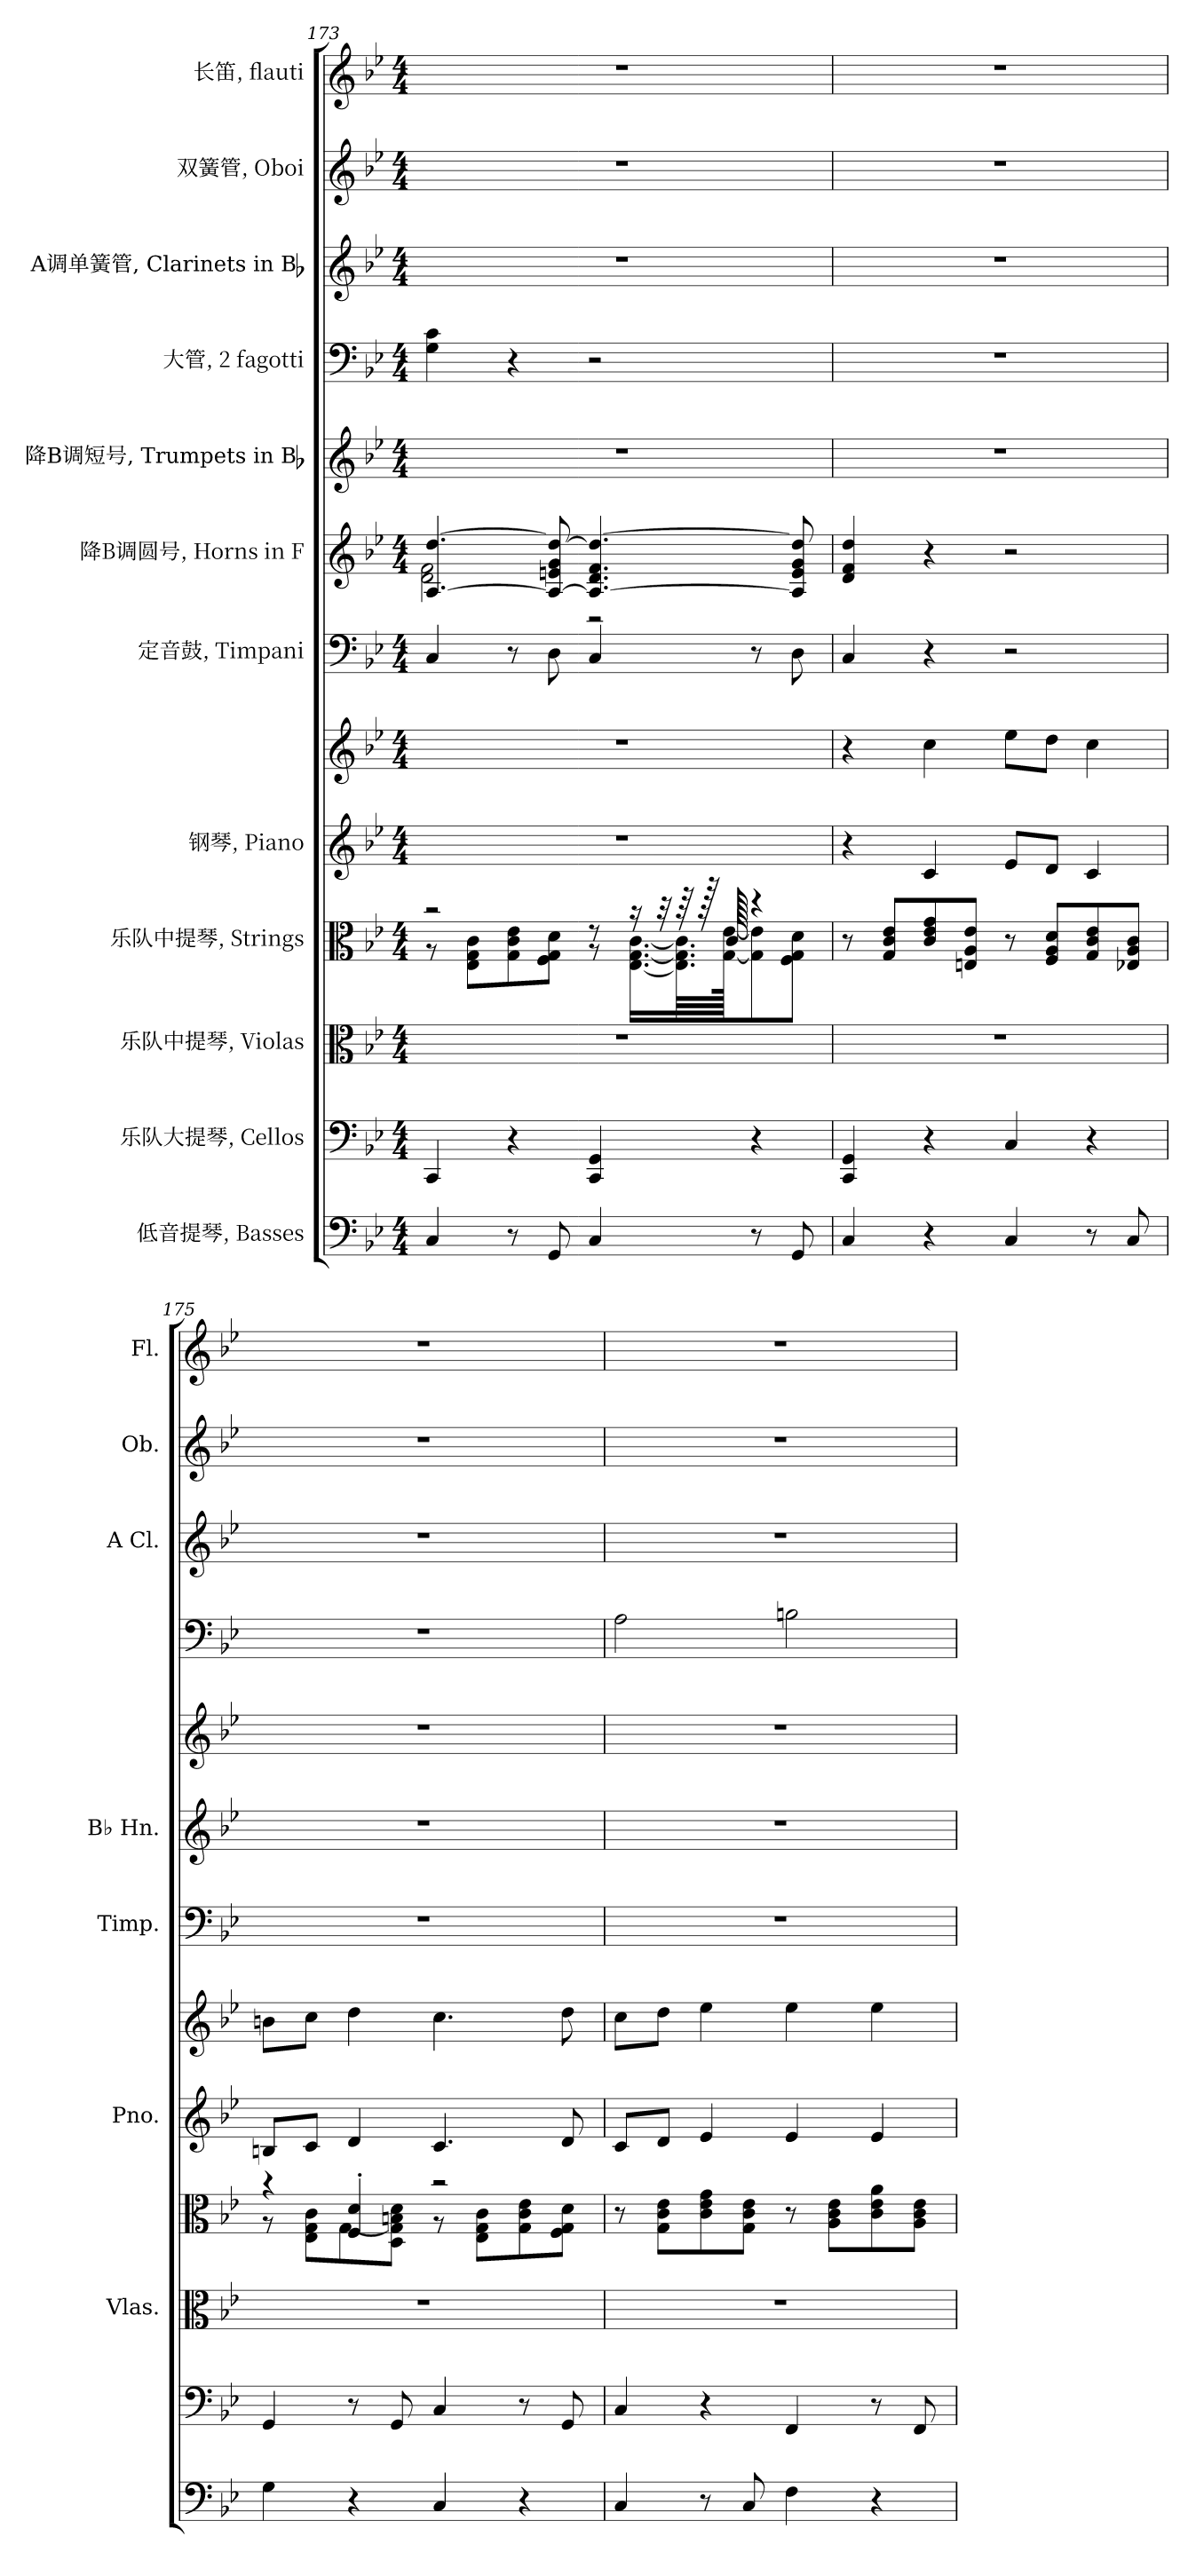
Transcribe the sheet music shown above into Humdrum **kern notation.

**kern	**kern	**kern	**kern	**kern	**kern	**kern	**kern	**kern	**kern	**kern	**kern	**kern
*part12	*part11	*part10	*part9	*part8	*part8	*part7	*part6	*part5	*part4	*part3	*part2	*part1
*staff13	*staff12	*staff11	*staff10	*staff9	*staff8	*staff7	*staff6	*staff5	*staff4	*staff3	*staff2	*staff1
*I"低音提琴, Basses	*I"乐队大提琴, Cellos	*I"乐队中提琴, Violas	*I"乐队中提琴, Strings	*I"钢琴, Piano	*	*I"定音鼓, Timpani	*I"降B调圆号, Horns in F	*I"降B调短号, Trumpets in Bb	*I"大管, 2 fagotti	*I"A调单簧管, Clarinets in Bb	*I"双簧管, Oboi	*I"长笛, flauti
*	*	*I'Vlas.	*	*I'Pno.	*	*I'Timp.	*I'B♭ Hn.	*	*	*I'A Cl.	*I'Ob.	*I'Fl.
*clefF4	*clefF4	*clefC3	*clefC3	*clefG2	*clefG2	*clefF4	*clefG2	*clefG2	*clefF4	*clefG2	*clefG2	*clefG2
*ITrd7c12	*	*	*	*	*	*	*ITrd1c2	*ITrd1c2	*	*ITrd2c3	*	*
*k[b-e-]	*k[b-e-]	*k[b-e-]	*k[b-e-]	*k[b-e-]	*k[b-e-]	*k[b-e-]	*k[b-e-a-d-]	*k[b-e-a-d-]	*k[b-e-]	*k[f#]	*k[b-e-]	*k[b-e-]
*M4/4	*M4/4	*M4/4	*M4/4	*M4/4	*M4/4	*M4/4	*M4/4	*M4/4	*M4/4	*M4/4	*M4/4	*M4/4
=173	=173	=173	=173	=173	=173	=173	=173	=173	=173	=173	=173	=173
*	*	*	*^	*	*	*	*^	*	*	*	*	*
4CC/	4CC/	1r	2r	8r	1r	1r	4C/	[4.G/ [4.cc/	2c\ 2e-\	1r	4G\ 4c\	1r	1r	1r
.	.	.	.	8E-\ 8G\ 8c\L	.	.	.	.	.	.	.	.	.	.
8r	4r	.	.	8G\ 8c\ 8e-\	.	.	8r	.	.	.	4r	.	.	.
8GGG/	.	.	.	8F\ 8G\ 8d\J	.	.	8D\	8G/_ 8dn/ 8f/ 8cc/_	.	.	.	.	.	.
4CC/	4CC/ 4GG/	.	8r	8r	.	.	4C/	4.G/_ 4.c/ 4.e-/ 4.cc/_	2r	.	2r	.	.	.
.	.	.	16r	[16.E-\ [16.G\ [16.c\LL	.	.	.	.	.	.	.	.	.	.
.	.	.	32r	.	.	.	.	.	.	.	.	.	.	.
.	.	.	64r	64.E-\] 64.G\] 64.c\]LL	.	.	.	.	.	.	.	.	.	.
.	.	.	128r	.	.	.	.	.	.	.	.	.	.	.
.	.	.	128c/	[128G\ [128e-\JJJK	.	.	.	.	.	.	.	.	.	.
8r	4r	.	4r	8G\] 8e-\]	.	.	8r	.	.	.	.	.	.	.
8GGG/	.	.	.	8F\ 8G\ 8d\J	.	.	8D\	8G/] 8d/ 8f/ 8cc/]	.	.	.	.	.	.
*	*	*	*v	*v	*	*	*	*v	*v	*	*	*	*	*
=174	=174	=174	=174	=174	=174	=174	=174	=174	=174	=174	=174	=174
4CC/	4CC/ 4GG/	1r	8r	4r	4r	4C/	4c/ 4e-/ 4cc/	1r	1r	1r	1r	1r
.	.	.	8G/ 8c/ 8e-/L	.	.	.	.	.	.	.	.	.
4r	4r	.	8c/ 8e-/ 8g/	4c/	4cc\	4r	4r	.	.	.	.	.
.	.	.	8En/ 8A/ 8e-/J	.	.	.	.	.	.	.	.	.
4CC/	4C/	.	8r	8e-/L	8ee-\L	2r	2r	.	.	.	.	.
.	.	.	8F/ 8A/ 8d/L	8d/J	8dd\J	.	.	.	.	.	.	.
8r	4r	.	8G/ 8c/ 8e-/	4c/	4cc\	.	.	.	.	.	.	.
8CC/	.	.	8E-X/ 8A/ 8c/J	.	.	.	.	.	.	.	.	.
!!LO:PB:g=z
=175	=175	=175	=175	=175	=175	=175	=175	=175	=175	=175	=175	=175
*	*	*	*^	*	*	*	*	*	*	*	*	*
4GG\	4GG/	1r	4r	8r	8Bn/L	8bn\L	1r	1r	1r	1r	1r	1r	1r
.	.	.	.	8E-\ 8G\ 8c\L	8c/J	8cc\J	.	.	.	.	.	.	.
4r	8r	.	4F/' 4d/'	[8G\	4d/	4dd\	.	.	.	.	.	.	.
.	8GG/	.	.	8D\ 8G\] 8Bn\ 8d\J	.	.	.	.	.	.	.	.	.
4CC/	4C/	.	2r	8r	4.c/	4.cc\	.	.	.	.	.	.	.
.	.	.	.	8E-\ 8G\ 8c\L	.	.	.	.	.	.	.	.	.
4r	8r	.	.	8G\ 8c\ 8e-\	.	.	.	.	.	.	.	.	.
.	8GG/	.	.	8F\ 8G\ 8d\J	8d/	8dd\	.	.	.	.	.	.	.
*	*	*	*v	*v	*	*	*	*	*	*	*	*	*
=176	=176	=176	=176	=176	=176	=176	=176	=176	=176	=176	=176	=176
4CC/	4C/	1r	8r	8c/L	8cc\L	1r	1r	1r	2A\	1r	1r	1r
.	.	.	8G\ 8c\ 8e-\L	8d/J	8dd\J	.	.	.	.	.	.	.
8r	4r	.	8c\ 8e-\ 8g\	4e-/	4ee-\	.	.	.	.	.	.	.
8CC/	.	.	8G\ 8c\ 8e-\J	.	.	.	.	.	.	.	.	.
4FF\	4FF/	.	8r	4e-/	4ee-\	.	.	.	2Bn\	.	.	.
.	.	.	8A\ 8c\ 8e-\L	.	.	.	.	.	.	.	.	.
4r	8r	.	8c\ 8e-\ 8a\	4e-/	4ee-\	.	.	.	.	.	.	.
.	8FF/	.	8A\ 8c\ 8e-\J	.	.	.	.	.	.	.	.	.
=	=	=	=	=	=	=	=	=	=	=	=	=
*-	*-	*-	*-	*-	*-	*-	*-	*-	*-	*-	*-	*-
